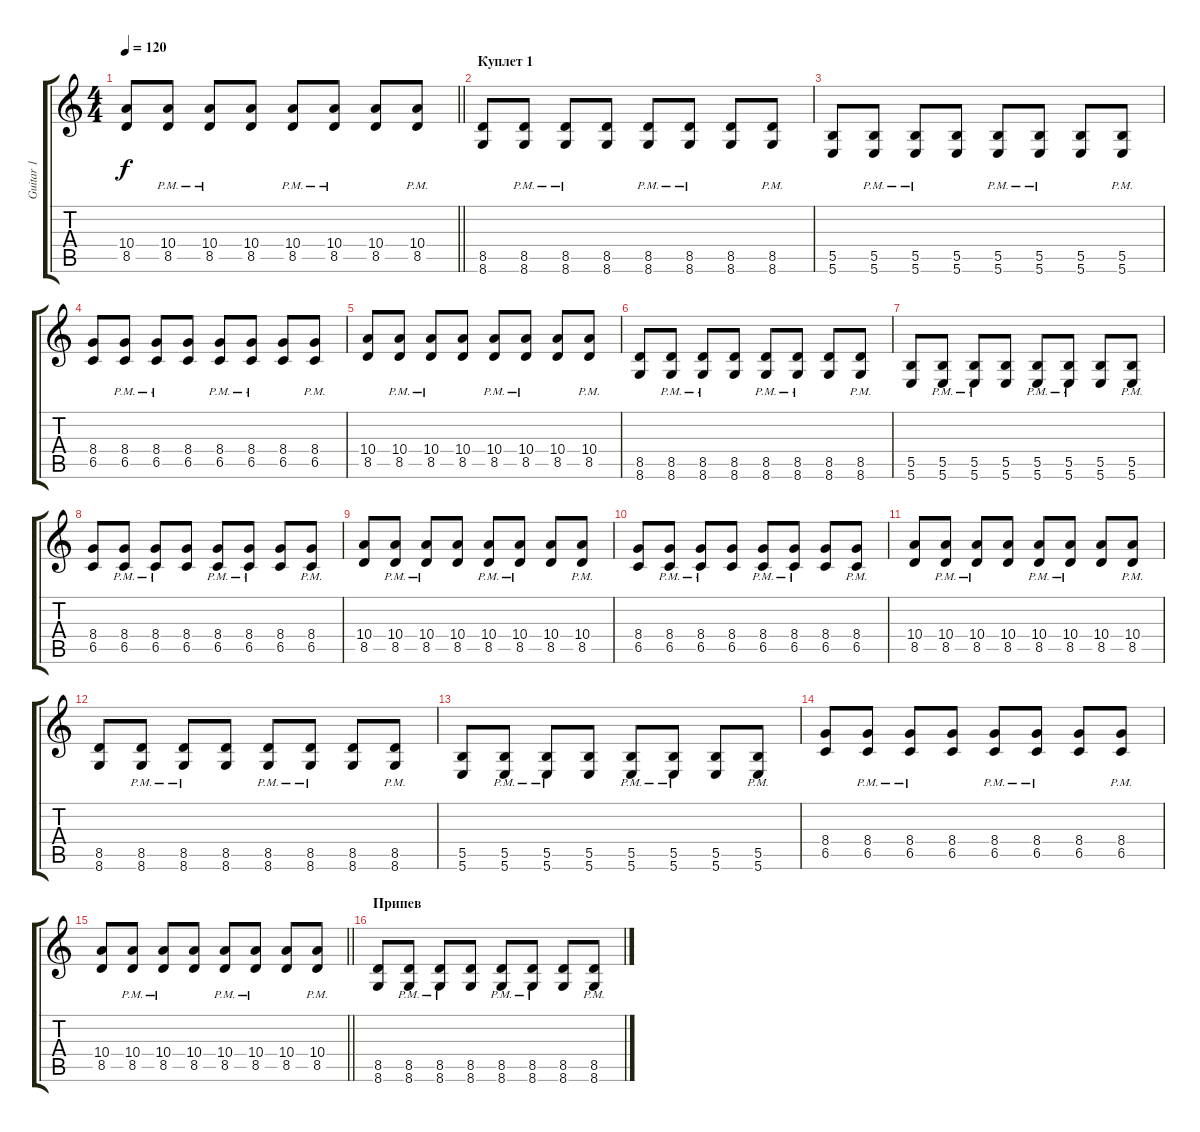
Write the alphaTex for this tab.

\track ("Guitar 1" "Guitar 1") {instrument overdrivenguitar}
\staff {score tabs}
\tuning (Db4 Ab3 E3 B2 Gb2 B1) {hide}
\ts (4 4)
\tempo 120
\clef g2
\barLineRight lightlight
\ks c
(10.4 8.5).8{dy f} (10.4{pm} 8.5{pm}).8 (10.4{pm} 8.5{pm}).8 (10.4 8.5).8 (10.4{pm} 8.5{pm}).8 (10.4{pm} 8.5{pm}).8 (10.4 8.5).8 (10.4{pm} 8.5{pm}).8 |
\section ("" "Куплет 1")
(8.5 8.6).8 (8.5{pm} 8.6{pm}).8 (8.5{pm} 8.6{pm}).8 (8.5 8.6).8 (8.5{pm} 8.6{pm}).8 (8.5{pm} 8.6{pm}).8 (8.5 8.6).8 (8.5{pm} 8.6{pm}).8 |
(5.5 5.6).8 (5.5{pm} 5.6{pm}).8 (5.5{pm} 5.6{pm}).8 (5.5 5.6).8 (5.5{pm} 5.6{pm}).8 (5.5{pm} 5.6{pm}).8 (5.5 5.6).8 (5.5{pm} 5.6{pm}).8 |
(8.4 6.5).8 (8.4{pm} 6.5{pm}).8 (8.4{pm} 6.5{pm}).8 (8.4 6.5).8 (8.4{pm} 6.5{pm}).8 (8.4{pm} 6.5{pm}).8 (8.4 6.5).8 (8.4{pm} 6.5{pm}).8 |
(10.4 8.5).8 (10.4{pm} 8.5{pm}).8 (10.4{pm} 8.5{pm}).8 (10.4 8.5).8 (10.4{pm} 8.5{pm}).8 (10.4{pm} 8.5{pm}).8 (10.4 8.5).8 (10.4{pm} 8.5{pm}).8 |
(8.5 8.6).8 (8.5{pm} 8.6{pm}).8 (8.5{pm} 8.6{pm}).8 (8.5 8.6).8 (8.5{pm} 8.6{pm}).8 (8.5{pm} 8.6{pm}).8 (8.5 8.6).8 (8.5{pm} 8.6{pm}).8 |
(5.5 5.6).8 (5.5{pm} 5.6{pm}).8 (5.5{pm} 5.6{pm}).8 (5.5 5.6).8 (5.5{pm} 5.6{pm}).8 (5.5{pm} 5.6{pm}).8 (5.5 5.6).8 (5.5{pm} 5.6{pm}).8 |
(8.4 6.5).8 (8.4{pm} 6.5{pm}).8 (8.4{pm} 6.5{pm}).8 (8.4 6.5).8 (8.4{pm} 6.5{pm}).8 (8.4{pm} 6.5{pm}).8 (8.4 6.5).8 (8.4{pm} 6.5{pm}).8 |
(10.4 8.5).8 (10.4{pm} 8.5{pm}).8 (10.4{pm} 8.5{pm}).8 (10.4 8.5).8 (10.4{pm} 8.5{pm}).8 (10.4{pm} 8.5{pm}).8 (10.4 8.5).8 (10.4{pm} 8.5{pm}).8 |
(8.4 6.5).8 (8.4{pm} 6.5{pm}).8 (8.4{pm} 6.5{pm}).8 (8.4 6.5).8 (8.4{pm} 6.5{pm}).8 (8.4{pm} 6.5{pm}).8 (8.4 6.5).8 (8.4{pm} 6.5{pm}).8 |
(10.4 8.5).8 (10.4{pm} 8.5{pm}).8 (10.4{pm} 8.5{pm}).8 (10.4 8.5).8 (10.4{pm} 8.5{pm}).8 (10.4{pm} 8.5{pm}).8 (10.4 8.5).8 (10.4{pm} 8.5{pm}).8 |
(8.5 8.6).8 (8.5{pm} 8.6{pm}).8 (8.5{pm} 8.6{pm}).8 (8.5 8.6).8 (8.5{pm} 8.6{pm}).8 (8.5{pm} 8.6{pm}).8 (8.5 8.6).8 (8.5{pm} 8.6{pm}).8 |
(5.5 5.6).8 (5.5{pm} 5.6{pm}).8 (5.5{pm} 5.6{pm}).8 (5.5 5.6).8 (5.5{pm} 5.6{pm}).8 (5.5{pm} 5.6{pm}).8 (5.5 5.6).8 (5.5{pm} 5.6{pm}).8 |
(8.4 6.5).8 (8.4{pm} 6.5{pm}).8 (8.4{pm} 6.5{pm}).8 (8.4 6.5).8 (8.4{pm} 6.5{pm}).8 (8.4{pm} 6.5{pm}).8 (8.4 6.5).8 (8.4{pm} 6.5{pm}).8 |
\barLineRight lightlight
(10.4 8.5).8 (10.4{pm} 8.5{pm}).8 (10.4{pm} 8.5{pm}).8 (10.4 8.5).8 (10.4{pm} 8.5{pm}).8 (10.4{pm} 8.5{pm}).8 (10.4 8.5).8 (10.4{pm} 8.5{pm}).8 |
\section ("" "Припев")
(8.5 8.6).8 (8.5{pm} 8.6{pm}).8 (8.5{pm} 8.6{pm}).8 (8.5 8.6).8 (8.5{pm} 8.6{pm}).8 (8.5{pm} 8.6{pm}).8 (8.5 8.6).8 (8.5{pm} 8.6{pm}).8
